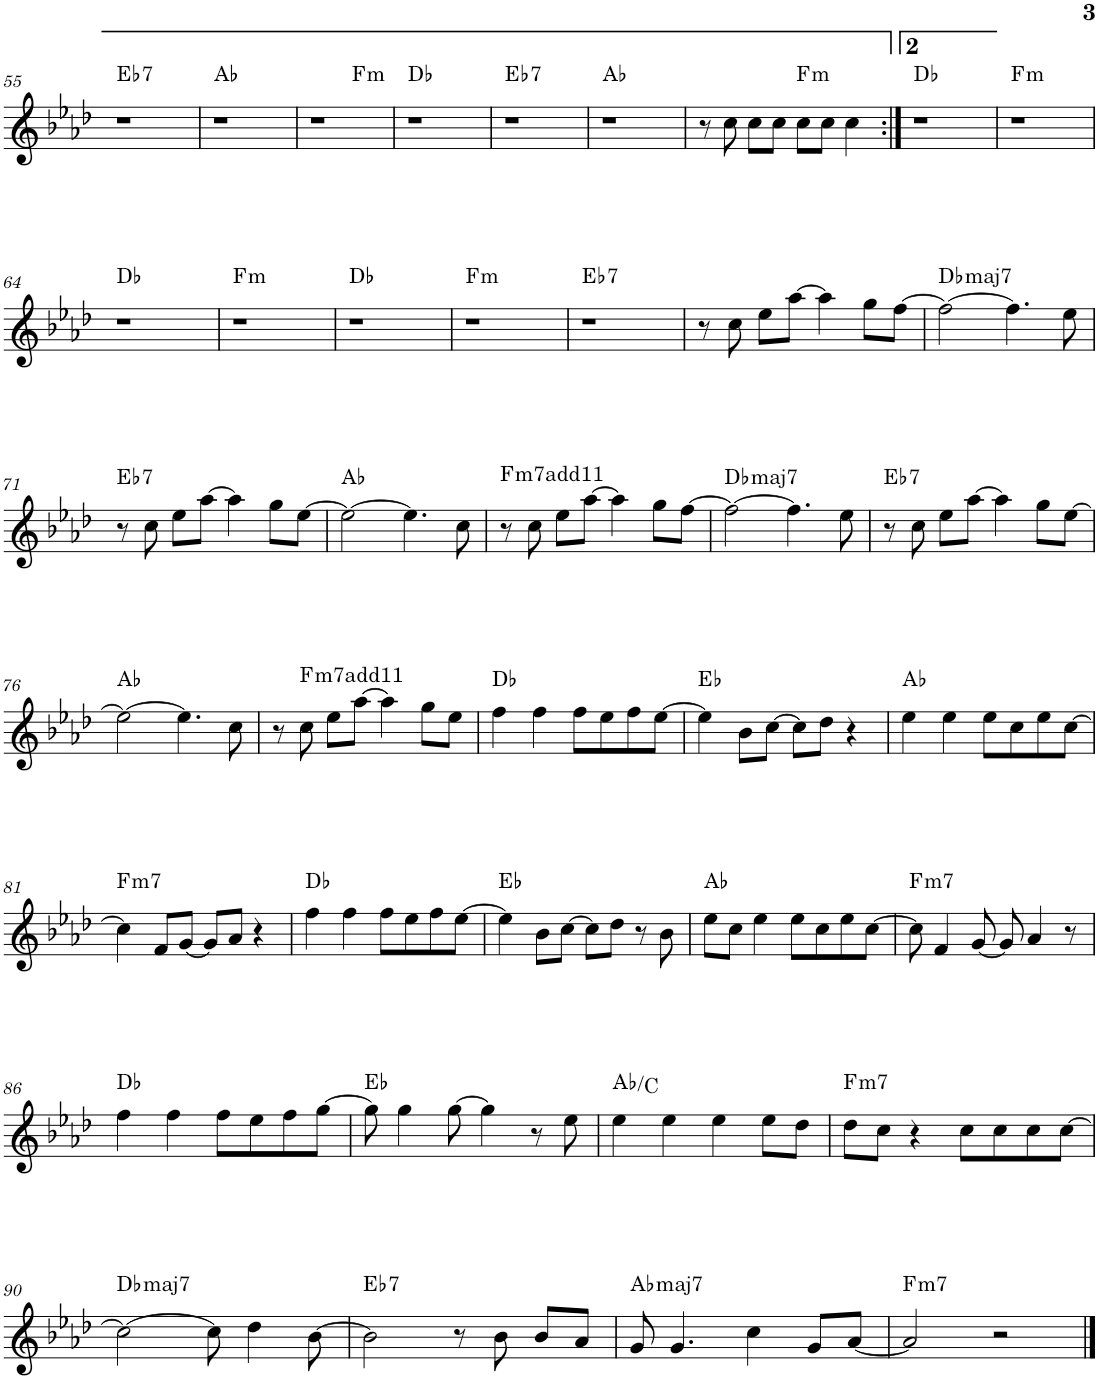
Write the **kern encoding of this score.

**kern	**harte
*part1	*part1
*staff1	*
*I"P1	*
!!LO:PB:g=z
*clefG2	*
*k[b-e-a-d-]	*
*f:	*
*M4/4	*
=55	=55
!	!LO:H:kt=7
1r	Eb:7
=56	=56
1r	Ab:maj
=57	=57
*^	*
1r	2ryy	.
!	!	!LO:H:kt=m
.	2ryy	F:min
*v	*v	*
=58	=58
1r	Db:maj
=59	=59
!	!LO:H:kt=7
1r	Eb:7
=60	=60
1r	Ab:maj
=61	=61
8r	.
8cc\	.
8cc\L	.
8cc\J	.
!	!LO:H:kt=m
8cc\L	F:min
8cc\J	.
4cc\	.
=62:|!	=62:|!
1r	Db:maj
=63	=63
!	!LO:H:kt=m
1r	F:min
!!LO:LB:g=z
=64	=64
1r	Db:maj
=65	=65
!	!LO:H:kt=m
1r	F:min
=66	=66
1r	Db:maj
=67	=67
!	!LO:H:kt=m
1r	F:min
=68	=68
!	!LO:H:kt=7
1r	Eb:7
=69	=69
8r	.
8cc\	.
8ee-\L	.
[>8aa-\J	.
4aa-\]	.
8gg\L	.
[>8ff\J	.
=70	=70
!	!LO:H:kt=maj7
2ff\_	Db:maj7
4.ff\]	.
8ee-\	.
!!LO:LB:g=z
=71	=71
!	!LO:H:kt=7
8r	Eb:7
8cc\	.
8ee-\L	.
[>8aa-\J	.
4aa-\]	.
8gg\L	.
[>8ee-\J	.
=72	=72
2ee-\_	Ab:maj
4.ee-\]	.
8cc\	.
=73	=73
!	!LO:H:kt=m7
8r	F:min7(11)
8cc\	.
8ee-\L	.
[>8aa-\J	.
4aa-\]	.
8gg\L	.
[>8ff\J	.
=74	=74
!	!LO:H:kt=maj7
2ff\_	Db:maj7
4.ff\]	.
8ee-\	.
=75	=75
!	!LO:H:kt=7
8r	Eb:7
8cc\	.
8ee-\L	.
[>8aa-\J	.
4aa-\]	.
8gg\L	.
[>8ee-\J	.
!!LO:LB:g=z
=76	=76
2ee-\_	Ab:maj
4.ee-\]	.
8cc\	.
=77	=77
8r	.
!	!LO:H:kt=m7
8cc\	F:min7(11)
8ee-\L	.
[>8aa-\J	.
4aa-\]	.
8gg\L	.
8ee-\J	.
=78	=78
4ff\	Db:maj
4ff\	.
8ff\L	.
8ee-\	.
8ff\	.
[>8ee-\J	.
=79	=79
4ee-\]	Eb:maj
8b-\L	.
[>8cc\J	.
8cc\L]	.
8dd-\J	.
4r	.
=80	=80
4ee-\	Ab:maj
4ee-\	.
8ee-\L	.
8cc\	.
8ee-\	.
[>8cc\J	.
!!LO:LB:g=z
=81	=81
!	!LO:H:kt=m7
4cc\]	F:min7
8f/L	.
[<8g/J	.
8g/L]	.
8a-/J	.
4r	.
=82	=82
4ff\	Db:maj
4ff\	.
8ff\L	.
8ee-\	.
8ff\	.
[>8ee-\J	.
=83	=83
4ee-\]	Eb:maj
8b-\L	.
[>8cc\J	.
8cc\L]	.
8dd-\J	.
8r	.
8b-\	.
=84	=84
8ee-\L	Ab:maj
8cc\J	.
4ee-\	.
8ee-\L	.
8cc\	.
8ee-\	.
[>8cc\J	.
=85	=85
!	!LO:H:kt=m7
8cc\]	F:min7
4f/	.
[<8g/	.
8g/]	.
4a-/	.
8r	.
!!LO:LB:g=z
=86	=86
4ff\	Db:maj
4ff\	.
8ff\L	.
8ee-\	.
8ff\	.
[>8gg\J	.
=87	=87
8gg\]	Eb:maj
4gg\	.
[>8gg\	.
4gg\]	.
8r	.
8ee-\	.
=88	=88
4ee-\	Ab:maj/3
4ee-\	.
4ee-\	.
8ee-\L	.
8dd-\J	.
=89	=89
!	!LO:H:kt=m7
8dd-\L	F:min7
8cc\J	.
4r	.
8cc\L	.
8cc\	.
8cc\	.
[>8cc\J	.
!!LO:LB:g=z
=90	=90
!	!LO:H:kt=maj7
2cc\_	Db:maj7
8cc\]	.
4dd-\	.
[>8b-\	.
=91	=91
!	!LO:H:kt=7
2b-\]	Eb:7
8r	.
8b-\	.
8b-/L	.
8a-/J	.
=92	=92
!	!LO:H:kt=maj7
8g/	Ab:maj7
4.g/	.
4cc\	.
8g/L	.
[<8a-/J	.
=93	=93
!	!LO:H:kt=m7
2a-/]	F:min7
2r	.
==	==
*-	*-
